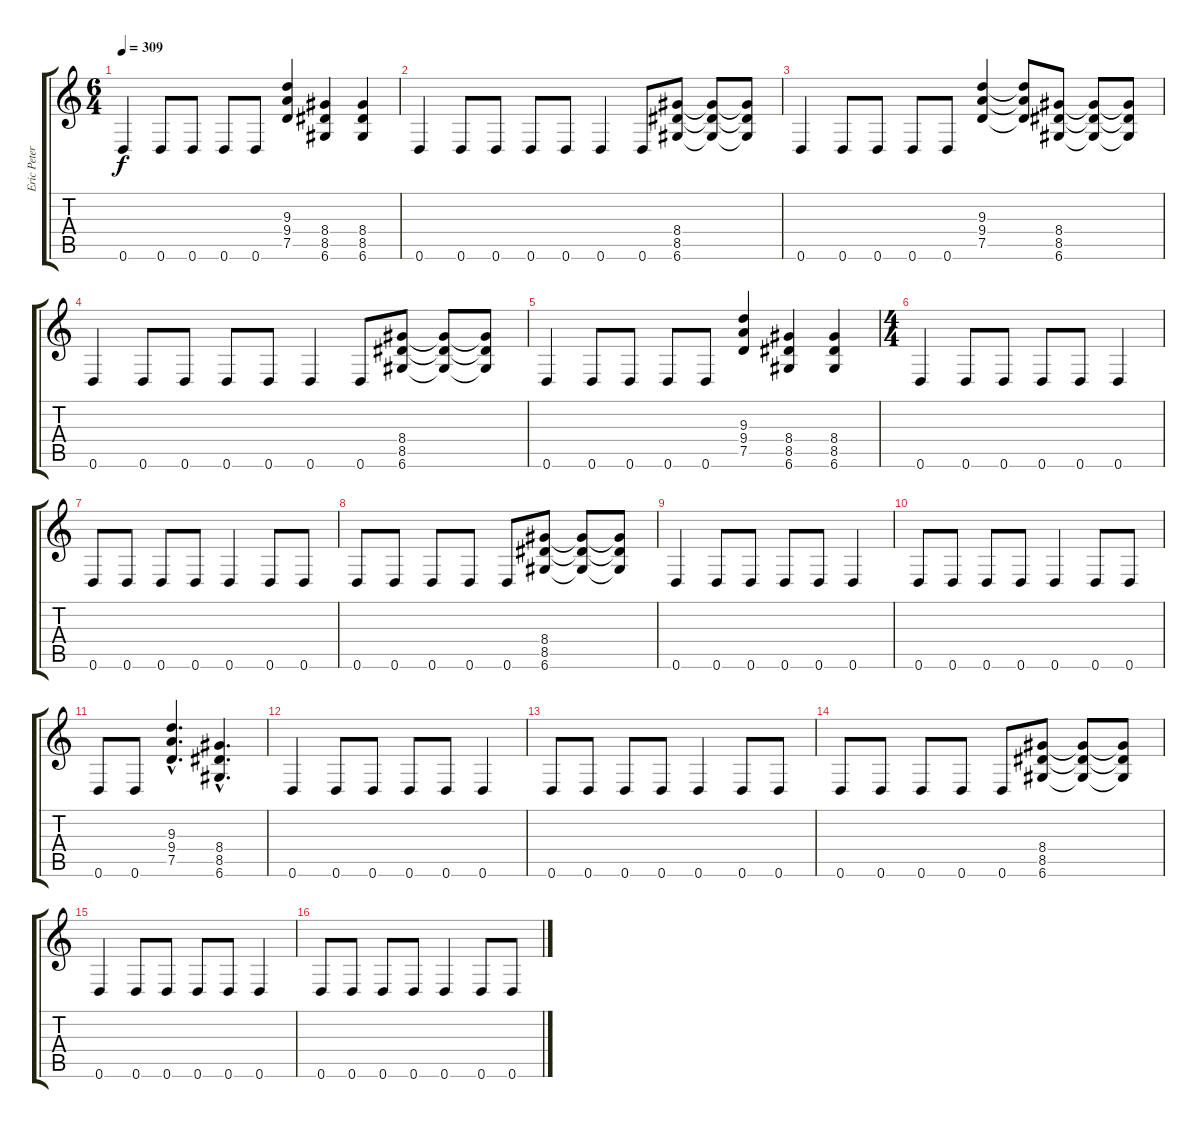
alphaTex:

\track ("Eric Peterson" "Eric Peter") {instrument distortionguitar}
\staff {score tabs}
\tuning (D4 A3 F3 C3 G2 D2) {hide}
\ts (6 4)
\tempo 309
\clef g2
\ks c
0.6.4{dy f} 0.6.8 0.6.8 0.6.8 0.6.8 (9.3 9.4 7.5).4 (8.4 8.5 6.6).4 (8.4 8.5 6.6).4 |
0.6.4 0.6.8 0.6.8 0.6.8 0.6.8 0.6.4 0.6.8 (8.4 8.5 6.6).8 (8.4{t} 8.5{t} 6.6{t}).8 (8.4{t} 8.5{t} 6.6{t}).8 |
0.6.4 0.6.8 0.6.8 0.6.8 0.6.8 (9.3 9.4 7.5).4 (9.3{t} 9.4{t} 7.5{t}).8 (8.4 8.5 6.6).8 (8.4{t} 8.5{t} 6.6{t}).8 (8.4{t} 8.5{t} 6.6{t}).8 |
0.6.4 0.6.8 0.6.8 0.6.8 0.6.8 0.6.4 0.6.8 (8.4 8.5 6.6).8 (8.4{t} 8.5{t} 6.6{t}).8 (8.4{t} 8.5{t} 6.6{t}).8 |
0.6.4 0.6.8 0.6.8 0.6.8 0.6.8 (9.3 9.4 7.5).4 (8.4 8.5 6.6).4 (8.4 8.5 6.6).4 |
\ts (4 4)
0.6.4 0.6.8 0.6.8 0.6.8 0.6.8 0.6.4 |
0.6.8 0.6.8 0.6.8 0.6.8 0.6.4 0.6.8 0.6.8 |
0.6.8 0.6.8 0.6.8 0.6.8 0.6.8 (8.4 8.5 6.6).8 (8.4{t} 8.5{t} 6.6{t}).8 (8.4{t} 8.5{t} 6.6{t}).8 |
0.6.4 0.6.8 0.6.8 0.6.8 0.6.8 0.6.4 |
0.6.8 0.6.8 0.6.8 0.6.8 0.6.4 0.6.8 0.6.8 |
0.6.8 0.6.8 (9.3{hac} 9.4{hac} 7.5{hac}).4{d} (8.4{hac} 8.5{hac} 6.6{hac}).4{d} |
0.6.4 0.6.8 0.6.8 0.6.8 0.6.8 0.6.4 |
0.6.8 0.6.8 0.6.8 0.6.8 0.6.4 0.6.8 0.6.8 |
0.6.8 0.6.8 0.6.8 0.6.8 0.6.8 (8.4 8.5 6.6).8 (8.4{t} 8.5{t} 6.6{t}).8 (8.4{t} 8.5{t} 6.6{t}).8 |
0.6.4 0.6.8 0.6.8 0.6.8 0.6.8 0.6.4 |
0.6.8 0.6.8 0.6.8 0.6.8 0.6.4 0.6.8 0.6.8
